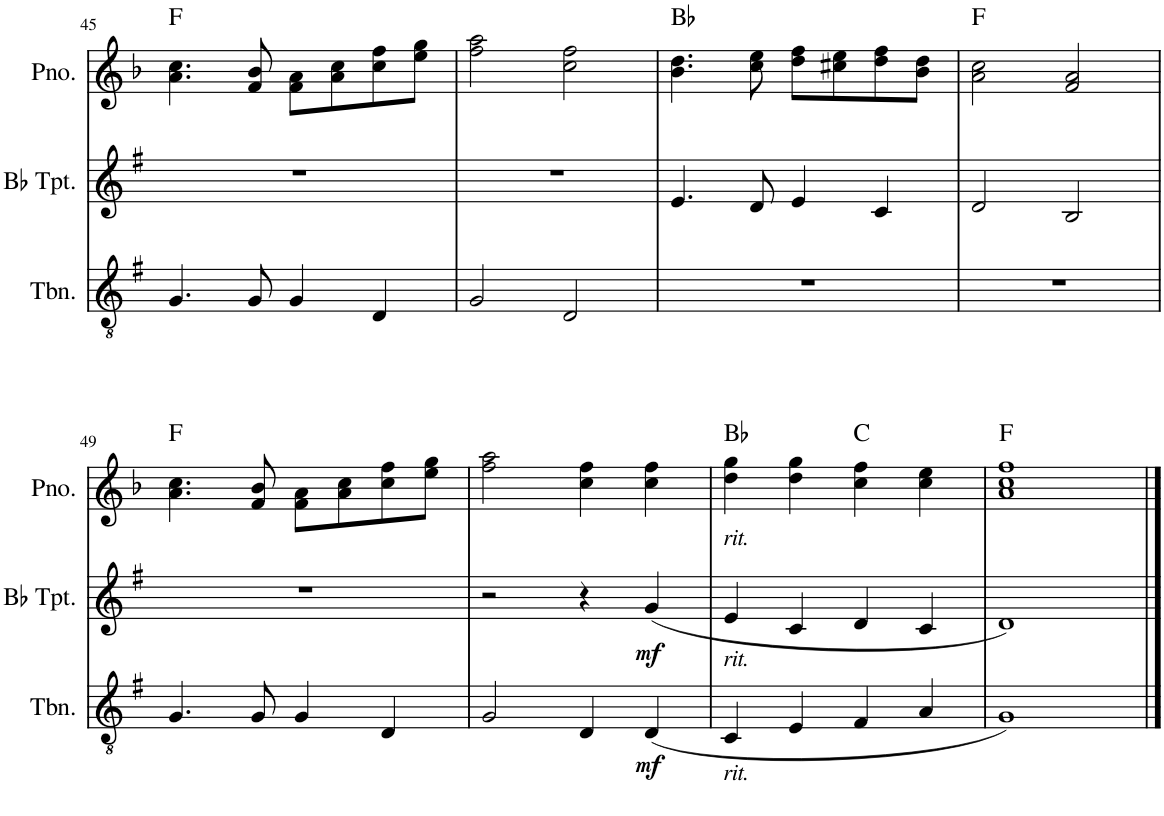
**kern	**dynam	**kern	**dynam	**kern	**harte
*part3	*part3	*part2	*part2	*part1	*part1
*staff3	*staff3	*staff2	*staff2	*staff1	*
*I"Trombone	*	*I"Bb Trumpet	*	*I"Piano	*
*I'Tbn.	*	*I'Bb Tpt.	*	*I'Pno.	*
!!LO:PB:g=z
*clefGv2	*	*clefG2	*	*clefG2	*
*Trd1c2	*	*Trd1c2	*	*	*
*k[f#]	*	*k[f#]	*	*k[b-]	*
*M4/4	*	*M4/4	*	*M4/4	*
=45	=45	=45	=45	=45	=45
4.G/	.	1r	.	4.a\ 4.cc\	F:maj
8G/	.	.	.	8f/ 8b-/	.
4G/	.	.	.	8f\ 8a\L	.
.	.	.	.	8a\ 8cc\	.
4D/	.	.	.	8cc\ 8ff\	.
.	.	.	.	8ee\ 8gg\J	.
=46	=46	=46	=46	=46	=46
2G/	.	1r	.	2ff\ 2aa\	.
2D/	.	.	.	2cc\ 2ff\	.
=47	=47	=47	=47	=47	=47
1r	.	4.e/	.	4.b-\ 4.dd\	Bb:maj
.	.	8d/	.	8cc\ 8ee\	.
.	.	4e/	.	8dd\ 8ff\L	.
.	.	.	.	8cc#X\ 8ee\	.
.	.	4c/	.	8dd\ 8ff\	.
.	.	.	.	8b-\ 8dd\J	.
=48	=48	=48	=48	=48	=48
1r	.	2d/	.	2a\ 2cc\	F:maj
.	.	2B/	.	2f/ 2a/	.
!!LO:LB:g=z
=49	=49	=49	=49	=49	=49
4.G/	.	1r	.	4.a\ 4.cc\	F:maj
8G/	.	.	.	8f/ 8b-/	.
4G/	.	.	.	8f\ 8a\L	.
.	.	.	.	8a\ 8cc\	.
4D/	.	.	.	8cc\ 8ff\	.
.	.	.	.	8ee\ 8gg\J	.
=50	=50	=50	=50	=50	=50
2G/	.	2r	.	2ff\ 2aa\	.
4D/	.	4r	.	4cc\ 4ff\	.
!	!LO:DY:b	!	!LO:DY:b	!	!
(4D/	mf	(4g/	mf	4cc\ 4ff\	.
=51	=51	=51	=51	=51	=51
!	!	!	!	!LO:TX:b:i:t=rit.	!
!	!	!LO:TX:b:i:t=rit.	!	!	!
!LO:TX:b:i:t=rit.	!	!	!	!	!
4C/	.	4e/	.	4dd\ 4gg\	Bb:maj
4E/	.	4c/	.	4dd\ 4gg\	.
4F#/	.	4d/	.	4cc\ 4ff\	C:maj
4A/	.	4c/	.	4cc\ 4ee\	.
=52	=52	=52	=52	=52	=52
1G)	.	1d)	.	1a 1cc 1ff	F:maj
==	==	==	==	==	==
*-	*-	*-	*-	*-	*-
